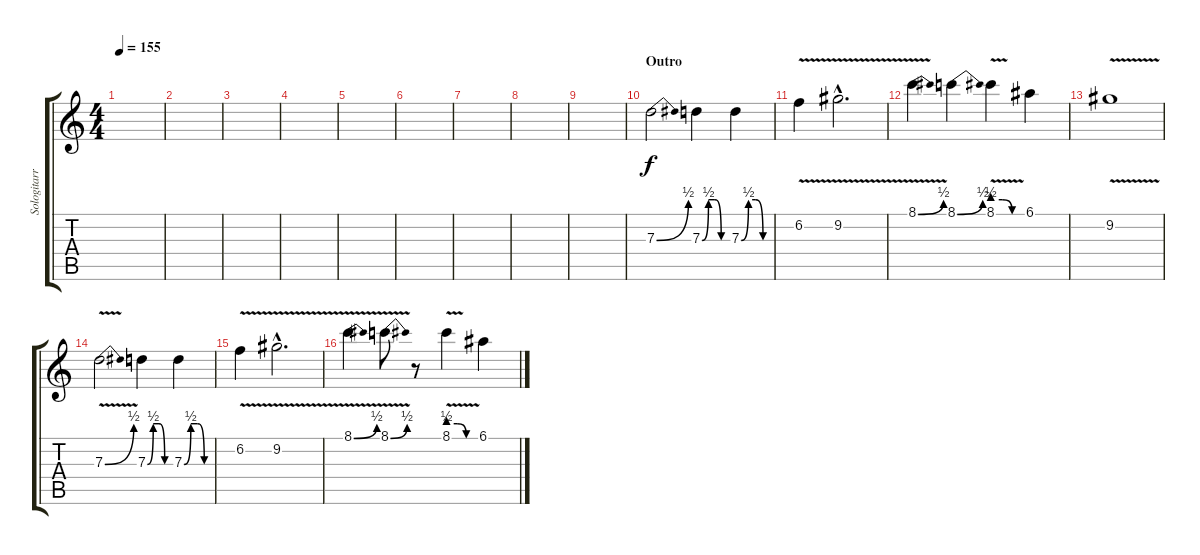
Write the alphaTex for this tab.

\track ("Sologitarre" "Sologitarr") {instrument electricguitarclean}
\staff {score tabs}
\tuning (E4 B3 G3 D3 A2 E2) {hide}
\ts (4 4)
\tempo 155
\clef g2
\ks c
|
|
|
|
|
|
|
|
|
\section ("" "Outro")
7.3{be (bend 0 0 60 2)}.2 7.3{be (custom 0 0 15 2 30 2 45 0 60 0)}.4 7.3{be (custom 0 0 15 2 30 2 45 0 60 0)}.4 |
6.2{v}.4 9.2{v hac}.2{d} |
8.1{be (bend 0 0 60 2) v}.4 8.1{be (bend 0 0 60 2)}.4 8.1{be (custom 0 2 20 2 40 0 60 0) v}.4 6.1.4 |
9.2{v}.1 |
7.3{be (bend 0 0 60 2) v}.2 7.3{be (custom 0 0 15 2 30 2 45 0 60 0)}.4 7.3{be (custom 0 0 15 2 30 2 45 0 60 0)}.4 |
6.2{v}.4 9.2{v hac}.2{d} |
8.1{be (bend 0 0 60 2) v}.4 8.1{be (bend 0 0 60 2) v}.8 r.8 8.1{be (custom 0 2 20 2 40 0 60 0) v}.4 6.1.4
